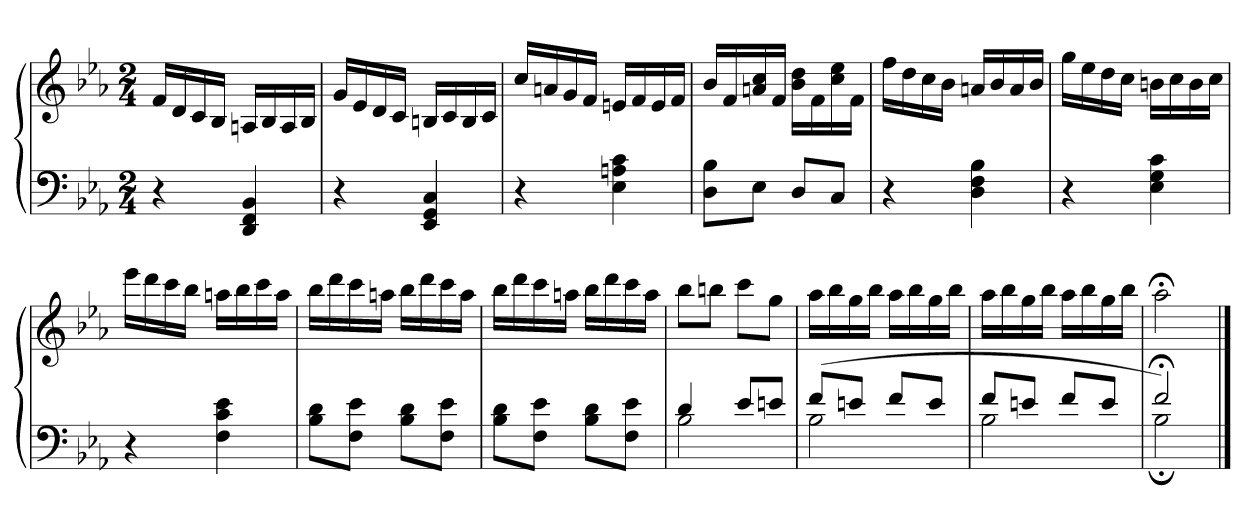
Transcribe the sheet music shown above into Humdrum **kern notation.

**kern	**kern
*part1	*part1
*staff2	*staff1
*clefF4	*clefG2
*k[b-e-a-]	*k[b-e-a-]
*M2/4	*M2/4
=	=
4r	16fLL
.	16d
.	16c
.	16B-JJ
4DD 4FF 4BB-	16AnLL
.	16B-
.	16A
.	16B-JJ
=	=
4r	16gLL
.	16e-
.	16d
.	16cJJ
4EE- 4GG 4C	16BnLL
.	16c
.	16B
.	16cJJ
=	=
4r	16ccLL
.	16an
.	16g
.	16fJJ
4E- 4An 4c	16enLL
.	16f
.	16e
.	16fJJ
=	=
8D 8B-L	16b-LL
.	16f
8E-J	16an 16cc
.	16fJJ
8DL	16b- 16ddLL
.	16f
8CJ	16cc 16ee-
.	16fJJ
=	=
4r	16ffLL
.	16dd
.	16cc
.	16b-JJ
4D 4F 4B-	16anLL
.	16b-
.	16a
.	16b-JJ
=	=
4r	16ggLL
.	16ee-
.	16dd
.	16ccJJ
4E- 4G 4c	16bnLL
.	16cc
.	16b
.	16ccJJ
=	=
4r	16eee-LL
.	16ddd
.	16ccc
.	16bb-JJ
4F 4c 4e-	16aanLL
.	16bb-
.	16ccc
.	16aaJJ
=	=
8B- 8dL	16bb-LL
.	16ddd
8F 8e-J	16ccc
.	16aanJJ
8B- 8dL	16bb-LL
.	16ddd
8F 8e-J	16ccc
.	16aaJJ
=	=
8B- 8dL	16bb-LL
.	16ddd
8F 8e-J	16ccc
.	16aanJJ
8B- 8dL	16bb-LL
.	16ddd
8F 8e-J	16ccc
.	16aaJJ
=	=
*^	*
4d	2B-	8bb-L
.	.	8bbnJ
8e-L	.	8cccL
8enJ	.	8ggJ
=	=	=
(8fL	2B-	16aa-LL
.	.	16bb-
8enJ	.	16gg
.	.	16bb-JJ
8fL	.	16aa-LL
.	.	16bb-
8eJ	.	16gg
.	.	16bb-JJ
=	=	=
8fL	2B-	16aa-LL
.	.	16bb-
8enJ	.	16gg
.	.	16bb-JJ
8fL	.	16aa-LL
.	.	16bb-
8eJ	.	16gg
.	.	16bb-JJ
=	=	=
2f;<)	2B-;<	2aa-;<
*v	*v	*
==	==
*-	*-
